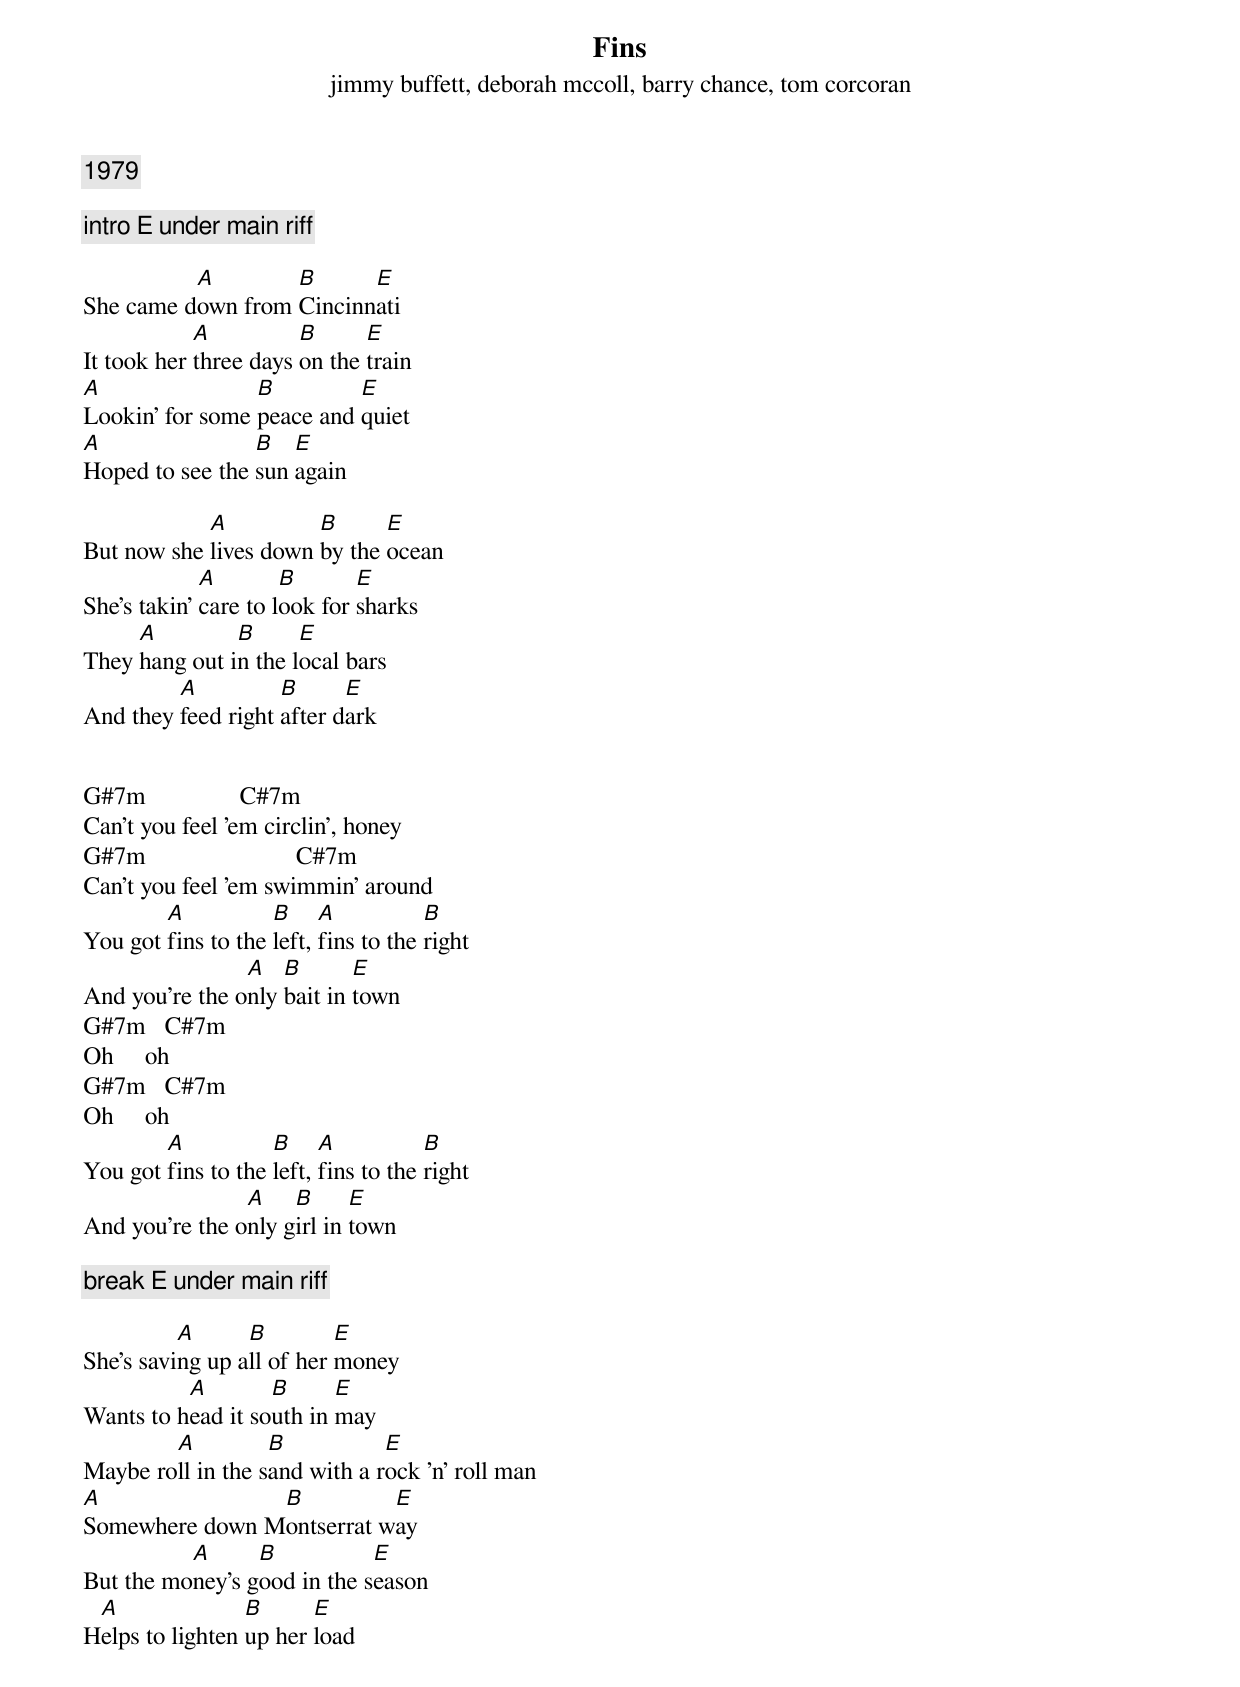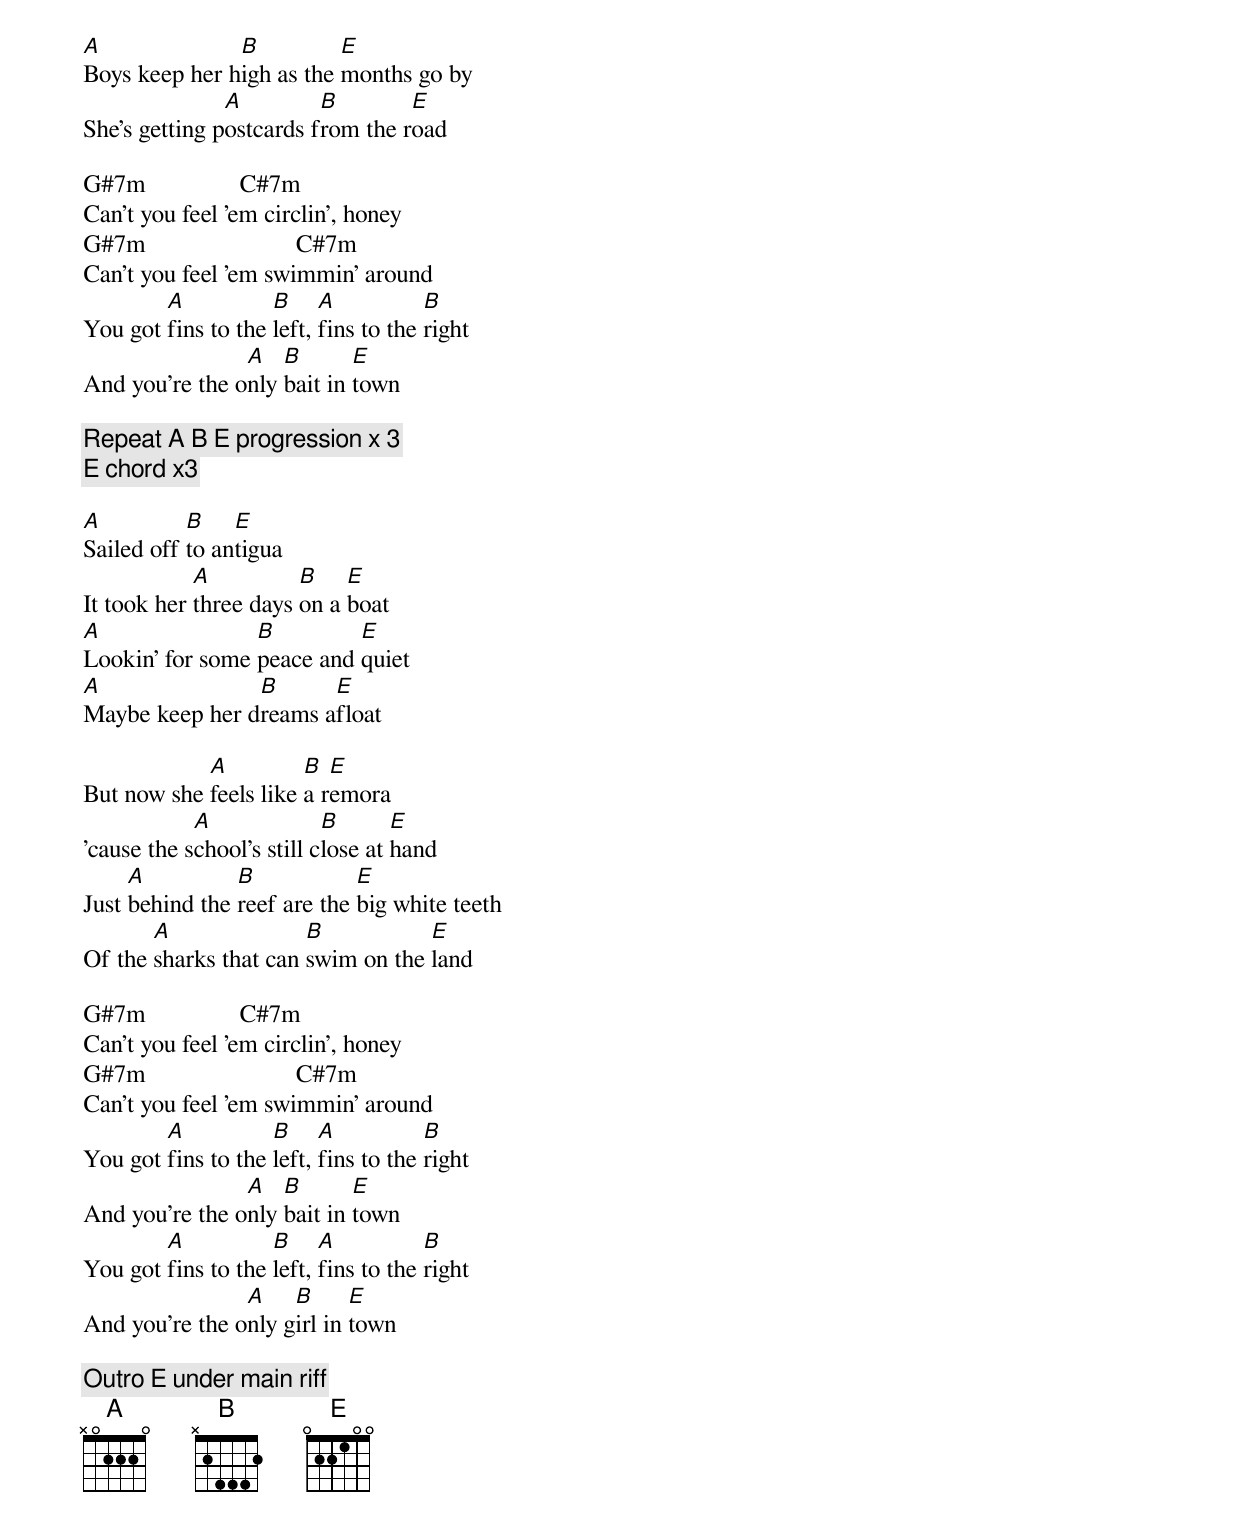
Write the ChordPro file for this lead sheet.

{title: Fins}
{subtitle: jimmy buffett, deborah mccoll, barry chance, tom corcoran}
{c:1979}

{c:intro E under main riff}

She came d[A]own from [B]Cincinn[E]ati
It took her [A]three days [B]on the [E]train
[A]Lookin' for some [B]peace and [E]quiet
[A]Hoped to see the [B]sun [E]again

But now she [A]lives down [B]by the [E]ocean
She's takin' [A]care to l[B]ook for [E]sharks
They [A]hang out i[B]n the l[E]ocal bars
And they [A]feed right [B]after d[E]ark


G#7m               C#7m
Can't you feel 'em circlin', honey
G#7m                        C#7m
Can't you feel 'em swimmin' around
You got [A]fins to the [B]left, [A]fins to the [B]right
And you're the o[A]nly [B]bait in [E]town
G#7m   C#7m
Oh     oh
G#7m   C#7m
Oh     oh
You got [A]fins to the [B]left, [A]fins to the [B]right
And you're the o[A]nly g[B]irl in [E]town

{c:break E under main riff}

She's savi[A]ng up a[B]ll of her [E]money
Wants to h[A]ead it so[B]uth in [E]may
Maybe ro[A]ll in the s[B]and with a r[E]ock 'n' roll man
[A]Somewhere down M[B]ontserrat w[E]ay
But the mo[A]ney's g[B]ood in the s[E]eason
H[A]elps to lighten [B]up her [E]load
[A]Boys keep her h[B]igh as the [E]months go by
She's getting p[A]ostcards f[B]rom the r[E]oad

G#7m               C#7m
Can't you feel 'em circlin', honey
G#7m                        C#7m
Can't you feel 'em swimmin' around
You got [A]fins to the [B]left, [A]fins to the [B]right
And you're the o[A]nly [B]bait in [E]town

{c:Repeat A B E progression x 3}
{c:       E chord x3}

[A]Sailed off [B]to an[E]tigua
It took her [A]three days [B]on a [E]boat
[A]Lookin' for some [B]peace and [E]quiet
[A]Maybe keep her d[B]reams a[E]float

But now she [A]feels like [B]a r[E]emora
'cause the s[A]chool's still c[B]lose at [E]hand
Just [A]behind the [B]reef are the [E]big white teeth
Of the [A]sharks that can [B]swim on the [E]land

G#7m               C#7m
Can't you feel 'em circlin', honey
G#7m                        C#7m
Can't you feel 'em swimmin' around
You got [A]fins to the [B]left, [A]fins to the [B]right
And you're the o[A]nly [B]bait in [E]town
You got [A]fins to the [B]left, [A]fins to the [B]right
And you're the o[A]nly g[B]irl in [E]town

{c:Outro E under main riff}
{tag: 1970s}
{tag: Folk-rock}
